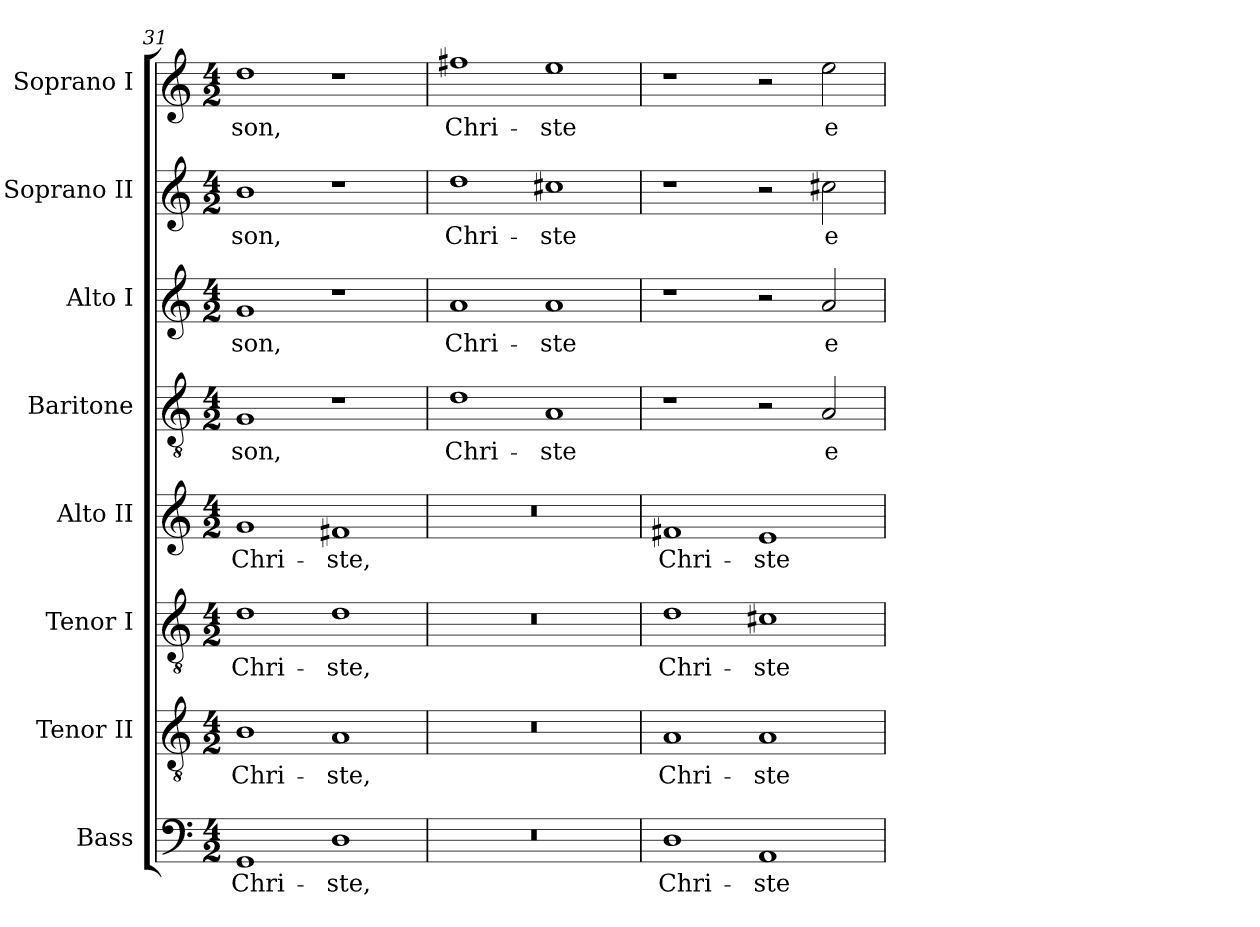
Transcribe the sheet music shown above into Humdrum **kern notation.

**kern	**text	**kern	**text	**kern	**text	**kern	**text	**kern	**text	**kern	**text	**kern	**text	**kern	**text
*part8	*part8	*part7	*part7	*part6	*part6	*part5	*part5	*part4	*part4	*part3	*part3	*part2	*part2	*part1	*part1
*staff8	*staff8	*staff7	*staff7	*staff6	*staff6	*staff5	*staff5	*staff4	*staff4	*staff3	*staff3	*staff2	*staff2	*staff1	*staff1
*I"Bass	*	*I"Tenor II	*	*I"Tenor I	*	*I"Alto II	*	*I"Baritone	*	*I"Alto I	*	*I"Soprano II	*	*I"Soprano I	*
*clefF4	*	*clefGv2	*	*clefGv2	*	*clefG2	*	*clefGv2	*	*clefG2	*	*clefG2	*	*clefG2	*
*ITrd7c12	*	*ITrd7c12	*	*ITrd7c12	*	*	*	*ITrd7c12	*	*	*	*	*	*	*
*k[]	*	*k[]	*	*k[]	*	*k[]	*	*k[]	*	*k[]	*	*k[]	*	*k[]	*
*C:	*	*C:	*	*C:	*	*C:	*	*C:	*	*C:	*	*C:	*	*C:	*
*M4/2	*	*M4/2	*	*M4/2	*	*M4/2	*	*M4/2	*	*M4/2	*	*M4/2	*	*M4/2	*
=31	=31	=31	=31	=31	=31	=31	=31	=31	=31	=31	=31	=31	=31	=31	=31
!	!LO:LY:b:color=#000000	!	!	!	!	!	!	!	!	!	!	!	!	!	!
!	!	!	!LO:LY:b:color=#000000	!	!	!	!	!	!	!	!	!	!	!	!
!	!	!	!	!	!LO:LY:b:color=#000000	!	!	!	!	!	!	!	!	!	!
!	!	!	!	!	!	!	!LO:LY:b:color=#000000	!	!	!	!	!	!	!	!
!	!	!	!	!	!	!	!	!	!LO:LY:b:color=#000000	!	!	!	!	!	!
!	!	!	!	!	!	!	!	!	!	!	!LO:LY:b:color=#000000	!	!	!	!
!	!	!	!	!	!	!	!	!	!	!	!	!	!LO:LY:b:color=#000000	!	!
!	!	!	!	!	!	!	!	!	!	!	!	!	!	!	!LO:LY:b:color=#000000
1GGGi	Chri-	1BBi	Chri-	1Di	Chri-	1gi	Chri-	1GGi	-son,	1gi	-son,	1bi	-son,	1ddi	-son,
!	!LO:LY:b:color=#000000	!	!	!	!	!	!	!	!	!	!	!	!	!	!
!	!	!	!LO:LY:b:color=#000000	!	!	!	!	!	!	!	!	!	!	!	!
!	!	!	!	!	!LO:LY:b:color=#000000	!	!	!	!	!	!	!	!	!	!
!	!	!	!	!	!	!	!LO:LY:b:color=#000000	!	!	!	!	!	!	!	!
1DDi	-ste,	1AAi	-ste,	1Di	-ste,	1f#Xi	-ste,	1r	.	1r	.	1r	.	1r	.
=32	=32	=32	=32	=32	=32	=32	=32	=32	=32	=32	=32	=32	=32	=32	=32
!LO:N:vis=1	!	!LO:N:vis=1	!	!LO:N:vis=1	!	!LO:N:vis=1	!	!	!	!	!	!	!	!	!
!	!	!	!	!	!	!	!	!	!LO:LY:b:color=#000000	!	!	!	!	!	!
!	!	!	!	!	!	!	!	!	!	!	!LO:LY:b:color=#000000	!	!	!	!
!	!	!	!	!	!	!	!	!	!	!	!	!	!LO:LY:b:color=#000000	!	!
!	!	!	!	!	!	!	!	!	!	!	!	!	!	!	!LO:LY:b:color=#000000
0r	.	0r	.	0r	.	0r	.	1Di	Chri-	1ai	Chri-	1ddi	Chri-	1ff#Xi	Chri-
!	!	!	!	!	!	!	!	!	!LO:LY:b:color=#000000	!	!	!	!	!	!
!	!	!	!	!	!	!	!	!	!	!	!LO:LY:b:color=#000000	!	!	!	!
!	!	!	!	!	!	!	!	!	!	!	!	!	!LO:LY:b:color=#000000	!	!
!	!	!	!	!	!	!	!	!	!	!	!	!	!	!	!LO:LY:b:color=#000000
.	.	.	.	.	.	.	.	1AAi	-ste	1ai	-ste	1cc#Xi	-ste	1eei	-ste
=33	=33	=33	=33	=33	=33	=33	=33	=33	=33	=33	=33	=33	=33	=33	=33
!	!LO:LY:b:color=#000000	!	!	!	!	!	!	!	!	!	!	!	!	!	!
!	!	!	!LO:LY:b:color=#000000	!	!	!	!	!	!	!	!	!	!	!	!
!	!	!	!	!	!LO:LY:b:color=#000000	!	!	!	!	!	!	!	!	!	!
!	!	!	!	!	!	!	!LO:LY:b:color=#000000	!	!	!	!	!	!	!	!
1DDi	Chri-	1AAi	Chri-	1Di	Chri-	1f#Xi	Chri-	1r	.	1r	.	1r	.	1r	.
!	!LO:LY:b:color=#000000	!	!	!	!	!	!	!	!	!	!	!	!	!	!
!	!	!	!LO:LY:b:color=#000000	!	!	!	!	!	!	!	!	!	!	!	!
!	!	!	!	!	!LO:LY:b:color=#000000	!	!	!	!	!	!	!	!	!	!
!	!	!	!	!	!	!	!LO:LY:b:color=#000000	!	!	!	!	!	!	!	!
1AAAi	-ste	1AAi	-ste	1C#Xi	-ste	1ei	-ste	2r	.	2r	.	2r	.	2r	.
!	!	!	!	!	!	!	!	!	!LO:LY:b:color=#000000	!	!	!	!	!	!
!	!	!	!	!	!	!	!	!	!	!	!LO:LY:b:color=#000000	!	!	!	!
!	!	!	!	!	!	!	!	!	!	!	!	!	!LO:LY:b:color=#000000	!	!
!	!	!	!	!	!	!	!	!	!	!	!	!	!	!	!LO:LY:b:color=#000000
.	.	.	.	.	.	.	.	2AAi/	e-	2ai/	e-	2cc#Xi\	e-	2eei\	e-
=	=	=	=	=	=	=	=	=	=	=	=	=	=	=	=
*-	*-	*-	*-	*-	*-	*-	*-	*-	*-	*-	*-	*-	*-	*-	*-
